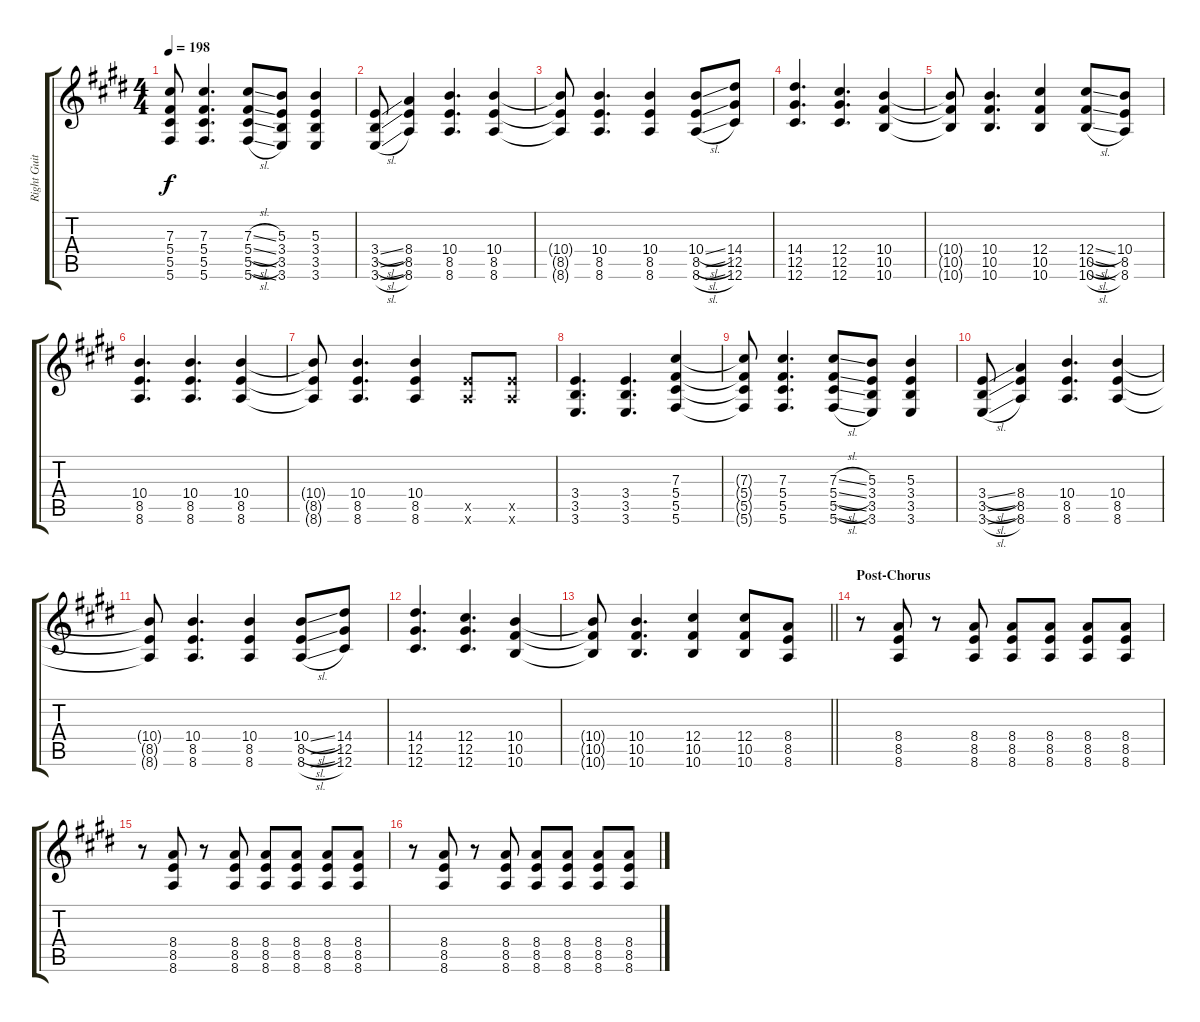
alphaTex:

\track ("Right Guitar" "Right Guit") {instrument distortionguitar}
\staff {score tabs}
\tuning (Eb4 Bb3 Gb3 Db3 Ab2 Db2) {hide}
\ts (4 4)
\tempo 198
\clef g2
\ks e
(7.3{t} 5.4{t} 5.5{t} 5.6{t}).8{dy f} (7.3 5.4 5.5 5.6).4{d} (7.3{sl} 5.4{sl} 5.5{sl} 5.6{sl}).8 (5.3 3.4 3.5 3.6).8 (5.3 3.4 3.5 3.6).4 |
(3.4{sl} 3.5{sl} 3.6{sl}).8 (8.4 8.5 8.6).4 (10.4 8.5 8.6).4{d} (10.4 8.5 8.6).4 |
(10.4{t} 8.5{t} 8.6{t}).8 (10.4 8.5 8.6).4{d} (10.4 8.5 8.6).4 (10.4{sl} 8.5{sl} 8.6{sl}).8 (14.4 12.5 12.6).8 |
(14.4 12.5 12.6).4{d} (12.4 12.5 12.6).4{d} (10.4 10.5 10.6).4 |
(10.4{t} 10.5{t} 10.6{t}).8 (10.4 10.5 10.6).4{d} (12.4 10.5 10.6).4 (12.4{sl} 10.5{sl} 10.6{sl}).8 (10.4 8.5 8.6).8 |
(10.4 8.5 8.6).4{d} (10.4 8.5 8.6).4{d} (10.4 8.5 8.6).4 |
(10.4{t} 8.5{t} 8.6{t}).8 (10.4 8.5 8.6).4{d} (10.4 8.5 8.6).4 (8.5{x} 8.6{x}).8 (8.5{x} 8.6{x}).8 |
(3.4 3.5 3.6).4{d} (3.4 3.5 3.6).4{d} (7.3 5.4 5.5 5.6).4 |
(7.3{t} 5.4{t} 5.5{t} 5.6{t}).8 (7.3 5.4 5.5 5.6).4{d} (7.3{sl} 5.4{sl} 5.5{sl} 5.6{sl}).8 (5.3 3.4 3.5 3.6).8 (5.3 3.4 3.5 3.6).4 |
(3.4{sl} 3.5{sl} 3.6{sl}).8 (8.4 8.5 8.6).4 (10.4 8.5 8.6).4{d} (10.4 8.5 8.6).4 |
(10.4{t} 8.5{t} 8.6{t}).8 (10.4 8.5 8.6).4{d} (10.4 8.5 8.6).4 (10.4{sl} 8.5{sl} 8.6{sl}).8 (14.4 12.5 12.6).8 |
(14.4 12.5 12.6).4{d} (12.4 12.5 12.6).4{d} (10.4 10.5 10.6).4 |
\barLineRight lightlight
(10.4{t} 10.5{t} 10.6{t}).8 (10.4 10.5 10.6).4{d} (12.4 10.5 10.6).4 (12.4 10.5 10.6).8 (8.4 8.5 8.6).8 |
\section ("" "Post-Chorus")
r.8 (8.4 8.5 8.6).8 r.8 (8.4 8.5 8.6).8 (8.4 8.5 8.6).8 (8.4 8.5 8.6).8 (8.4 8.5 8.6).8 (8.4 8.5 8.6).8 |
r.8 (8.4 8.5 8.6).8 r.8 (8.4 8.5 8.6).8 (8.4 8.5 8.6).8 (8.4 8.5 8.6).8 (8.4 8.5 8.6).8 (8.4 8.5 8.6).8 |
r.8 (8.4 8.5 8.6).8 r.8 (8.4 8.5 8.6).8 (8.4 8.5 8.6).8 (8.4 8.5 8.6).8 (8.4 8.5 8.6).8 (8.4 8.5 8.6).8
